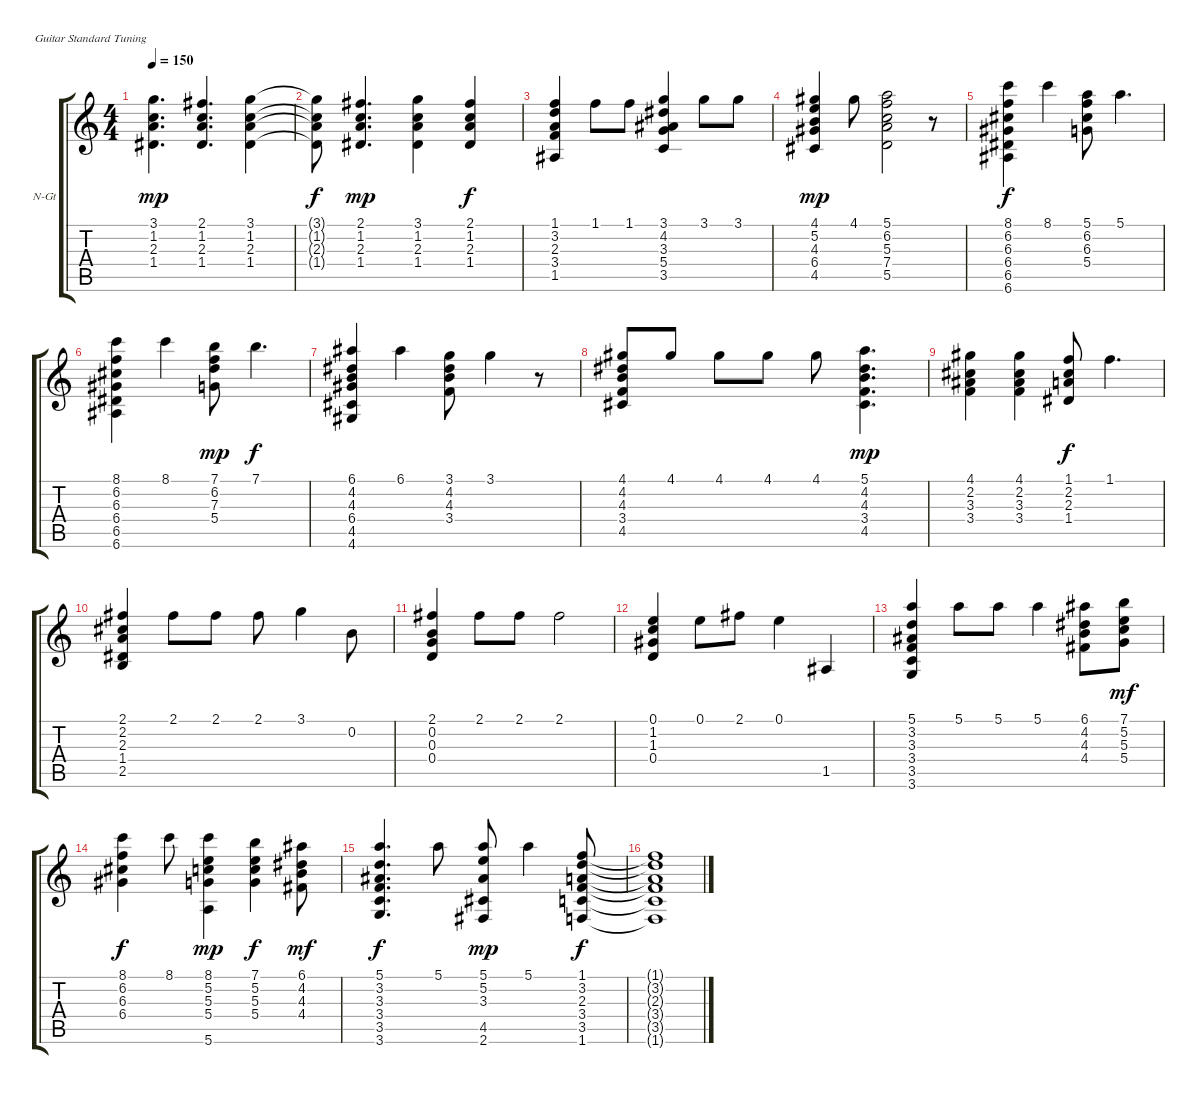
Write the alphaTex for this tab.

\bracketExtendMode groupsimilarinstruments
\firstSystemTrackNameOrientation horizontal
\otherSystemsTrackNameOrientation horizontal
\track ("Track 1" "N-Gt") {instrument acousticguitarnylon}
\staff {score tabs}
\tuning (E4 B3 G3 D3 A2 E2)
\ts (4 4)
\tempo 150
\clef g2
\ks c
(3.1 1.2 2.3 1.4).4{d dy mp} (2.1 1.2 2.3 1.4).4{d} (3.1 1.2 2.3 1.4).4 |
(3.1{t} 1.2{t} 2.3{t} 1.4{t}).8{dy f} (2.1 1.2 2.3 1.4).4{d dy mp} (3.1 1.2 2.3 1.4).4 (2.1 1.2 2.3 1.4).4{dy f} |
(1.1 3.2 2.3 3.4 1.5).4 1.1.8 1.1.8 (3.1 4.2 3.3 5.4 3.5).4 3.1.8 3.1.8 |
(4.1 5.2 4.3 6.4 4.5).4{dy mp} 4.1.8 (5.1 6.2 5.3 7.4 5.5).2 r.8 |
(8.1 6.2 6.3 6.4 6.5 6.6).4{dy f} 8.1.4 (5.1 6.2 6.3 5.4).8 5.1.4{d} |
(8.1 6.2 6.3 6.4 6.5 6.6).4 8.1.4 (7.1 6.2 7.3 5.4).8{dy mp} 7.1.4{d dy f} |
(6.1 4.2 4.3 6.4 4.5 4.6).4 6.1.4 (3.1 4.2 4.3 3.4).8 3.1.4 r.8 |
(4.1 4.2 4.3 3.4 4.5).8 4.1.8 4.1.8 4.1.8 4.1.8 (5.1 4.2 4.3 3.4 4.5).4{d dy mp} |
(4.1 2.2 3.3 3.4).4 (4.1 2.2 3.3 3.4).4 (1.1 2.2 2.3 1.4).8{dy f} 1.1.4{d} |
(2.1 2.2 2.3 1.4 2.5).4 2.1.8 2.1.8 2.1.8 3.1.4 0.2.8 |
(2.1 0.2 0.3 0.4).4 2.1.8 2.1.8 2.1.2 |
(0.1 1.2 1.3 0.4).4 0.1.8 2.1.8 0.1.4 1.5.4 |
(5.1 3.2 3.3 3.4 3.5 3.6).4 5.1.8 5.1.8 5.1.4 (6.1 4.2 4.3 4.4).8 (7.1 5.2 5.3 5.4).8{dy mf} |
(8.1 6.2 6.3 6.4).4{dy f} 8.1.8 (8.1 5.2 5.3 5.4 5.6).4{dy mp} (7.1 5.2 5.3 5.4).4{dy f} (6.1 4.2 4.3 4.4).8{dy mf} |
(5.1 3.2 3.3 3.4 3.5 3.6).4{d dy f} 5.1.8 (5.1 5.2 3.3 4.5 2.6).8{dy mp} 5.1.4 (1.1 3.2 2.3 3.4 3.5 1.6).8{dy f} |
(1.1{t} 3.2{t} 2.3{t} 3.4{t} 3.5{t} 1.6{t}).1
